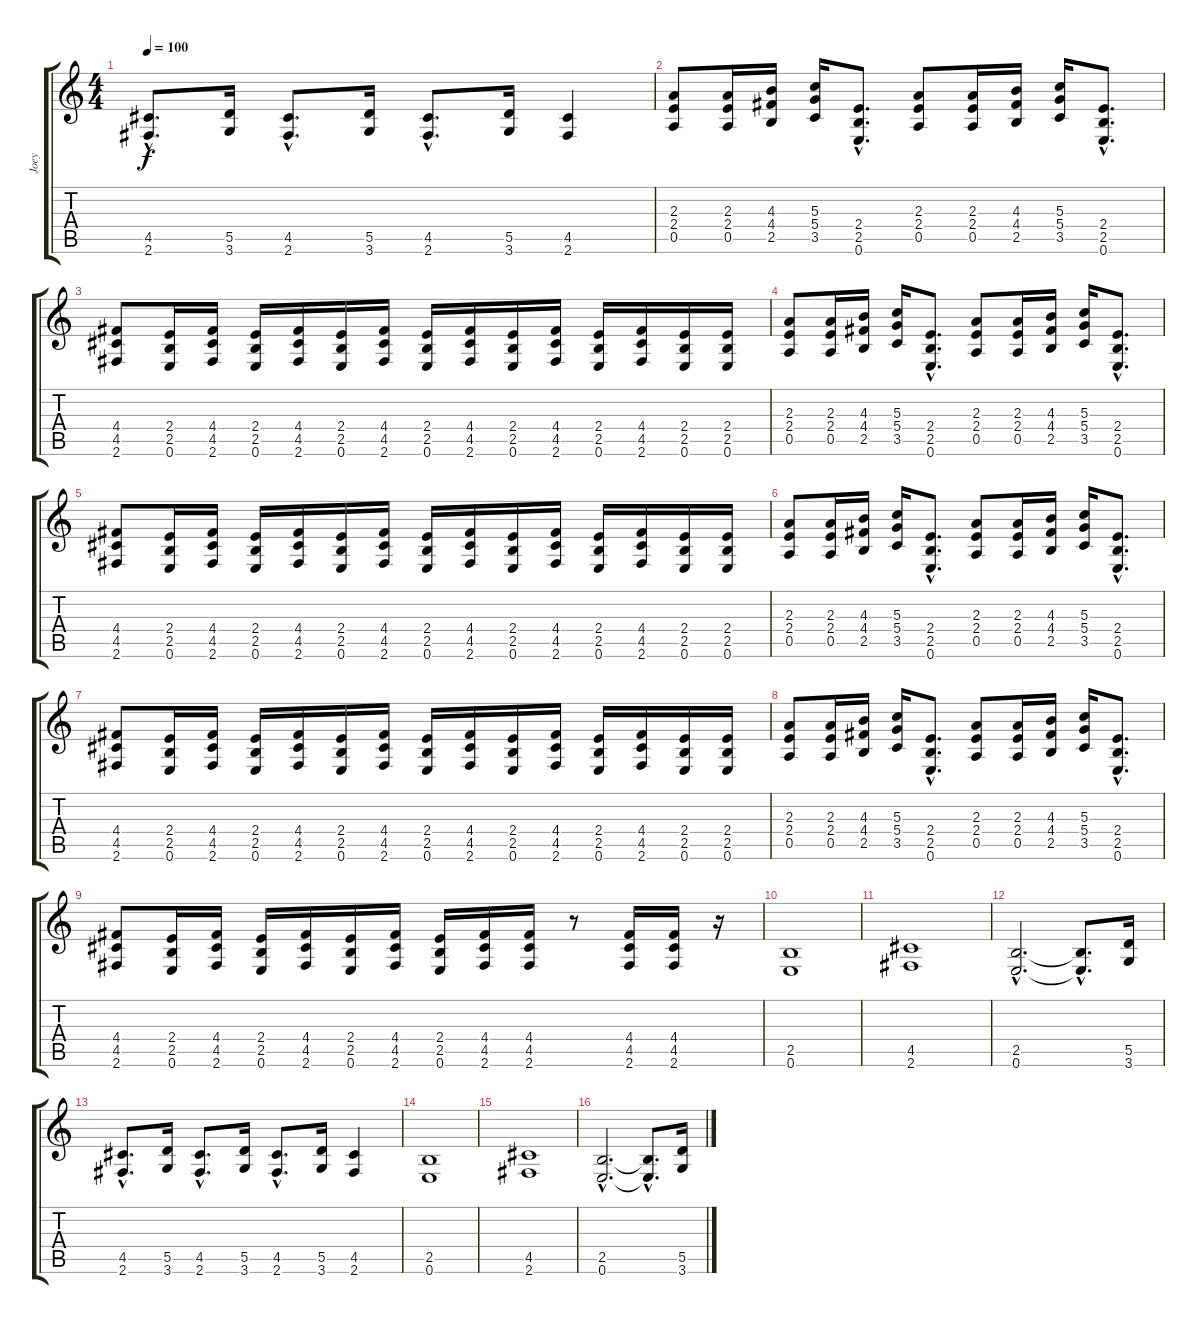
\track ("Joey" "Joey") {instrument overdrivenguitar}
\staff {score tabs}
\tuning (E4 B3 G3 D3 A2 E2) {hide}
\ts (4 4)
\tempo 100
\clef g2
\ks c
(4.5{hac} 2.6{hac}).8{d dy f} (5.5 3.6).16 (4.5{hac} 2.6{hac}).8{d} (5.5 3.6).16 (4.5{hac} 2.6{hac}).8{d} (5.5 3.6).16 (4.5 2.6).4 |
(2.3 2.4 0.5).8 (2.3 2.4 0.5).16 (4.3 4.4 2.5).16 (5.3 5.4 3.5).16 (2.4{hac} 2.5{hac} 0.6{hac}).8{d} (2.3 2.4 0.5).8 (2.3 2.4 0.5).16 (4.3 4.4 2.5).16 (5.3 5.4 3.5).16 (2.4{hac} 2.5{hac} 0.6{hac}).8{d} |
(4.4 4.5 2.6).8 (2.4 2.5 0.6).16 (4.4 4.5 2.6).16 (2.4 2.5 0.6).16 (4.4 4.5 2.6).16 (2.4 2.5 0.6).16 (4.4 4.5 2.6).16 (2.4 2.5 0.6).16 (4.4 4.5 2.6).16 (2.4 2.5 0.6).16 (4.4 4.5 2.6).16 (2.4 2.5 0.6).16 (4.4 4.5 2.6).16 (2.4 2.5 0.6).16 (2.4 2.5 0.6).16 |
(2.3 2.4 0.5).8 (2.3 2.4 0.5).16 (4.3 4.4 2.5).16 (5.3 5.4 3.5).16 (2.4{hac} 2.5{hac} 0.6{hac}).8{d} (2.3 2.4 0.5).8 (2.3 2.4 0.5).16 (4.3 4.4 2.5).16 (5.3 5.4 3.5).16 (2.4{hac} 2.5{hac} 0.6{hac}).8{d} |
(4.4 4.5 2.6).8 (2.4 2.5 0.6).16 (4.4 4.5 2.6).16 (2.4 2.5 0.6).16 (4.4 4.5 2.6).16 (2.4 2.5 0.6).16 (4.4 4.5 2.6).16 (2.4 2.5 0.6).16 (4.4 4.5 2.6).16 (2.4 2.5 0.6).16 (4.4 4.5 2.6).16 (2.4 2.5 0.6).16 (4.4 4.5 2.6).16 (2.4 2.5 0.6).16 (2.4 2.5 0.6).16 |
(2.3 2.4 0.5).8 (2.3 2.4 0.5).16 (4.3 4.4 2.5).16 (5.3 5.4 3.5).16 (2.4{hac} 2.5{hac} 0.6{hac}).8{d} (2.3 2.4 0.5).8 (2.3 2.4 0.5).16 (4.3 4.4 2.5).16 (5.3 5.4 3.5).16 (2.4{hac} 2.5{hac} 0.6{hac}).8{d} |
(4.4 4.5 2.6).8 (2.4 2.5 0.6).16 (4.4 4.5 2.6).16 (2.4 2.5 0.6).16 (4.4 4.5 2.6).16 (2.4 2.5 0.6).16 (4.4 4.5 2.6).16 (2.4 2.5 0.6).16 (4.4 4.5 2.6).16 (2.4 2.5 0.6).16 (4.4 4.5 2.6).16 (2.4 2.5 0.6).16 (4.4 4.5 2.6).16 (2.4 2.5 0.6).16 (2.4 2.5 0.6).16 |
(2.3 2.4 0.5).8 (2.3 2.4 0.5).16 (4.3 4.4 2.5).16 (5.3 5.4 3.5).16 (2.4{hac} 2.5{hac} 0.6{hac}).8{d} (2.3 2.4 0.5).8 (2.3 2.4 0.5).16 (4.3 4.4 2.5).16 (5.3 5.4 3.5).16 (2.4{hac} 2.5{hac} 0.6{hac}).8{d} |
(4.4 4.5 2.6).8 (2.4 2.5 0.6).16 (4.4 4.5 2.6).16 (2.4 2.5 0.6).16 (4.4 4.5 2.6).16 (2.4 2.5 0.6).16 (4.4 4.5 2.6).16 (2.4 2.5 0.6).16 (4.4 4.5 2.6).16 (4.4 4.5 2.6).16 r.8 (4.4 4.5 2.6).16 (4.4 4.5 2.6).16 r.16 |
(2.5 0.6).1 |
(4.5 2.6).1 |
(2.5{hac} 0.6{hac}).2{d} (2.5{hac t} 0.6{hac t}).8{d} (5.5 3.6).16 |
(4.5{hac} 2.6{hac}).8{d} (5.5 3.6).16 (4.5{hac} 2.6{hac}).8{d} (5.5 3.6).16 (4.5{hac} 2.6{hac}).8{d} (5.5 3.6).16 (4.5 2.6).4 |
(2.5 0.6).1 |
(4.5 2.6).1 |
(2.5{hac} 0.6{hac}).2{d} (2.5{hac t} 0.6{hac t}).8{d} (5.5 3.6).16
